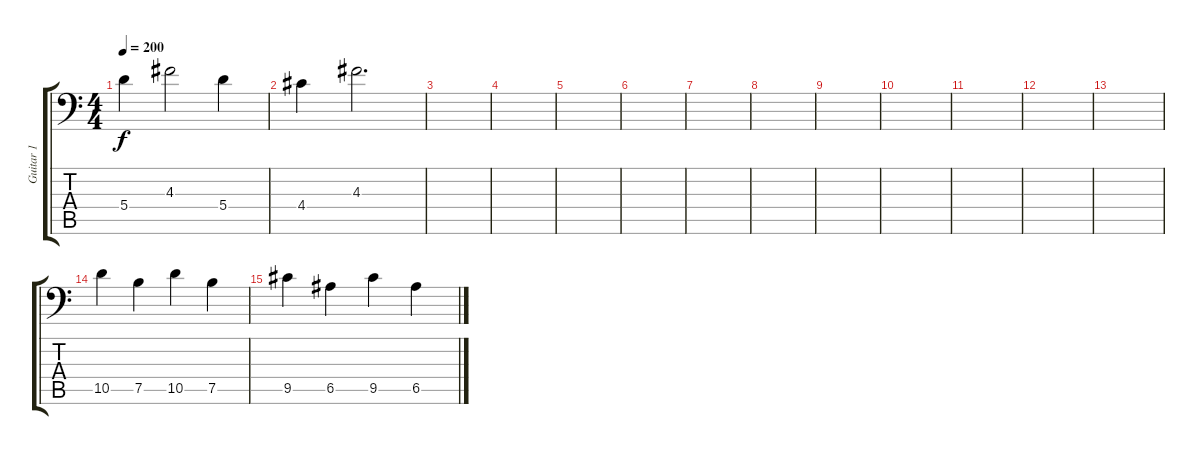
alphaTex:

\track ("Guitar 1" "Guitar 1") {instrument distortionguitar}
\staff {score tabs}
\tuning (B3 Gb3 D3 A2 E2 A1) {hide}
\ts (4 4)
\tempo 200
\clef f4
\ks c
5.4.4{dy f} 4.3.2{instrument guitarharmonics} 5.4.4{instrument distortionguitar} |
4.4.4 4.3.2{d} |
|
|
|
|
|
|
|
|
|
|
|
10.5.4{volume 10} 7.5.4 10.5.4 7.5.4 |
9.5.4 6.5.4 9.5.4 6.5.4
